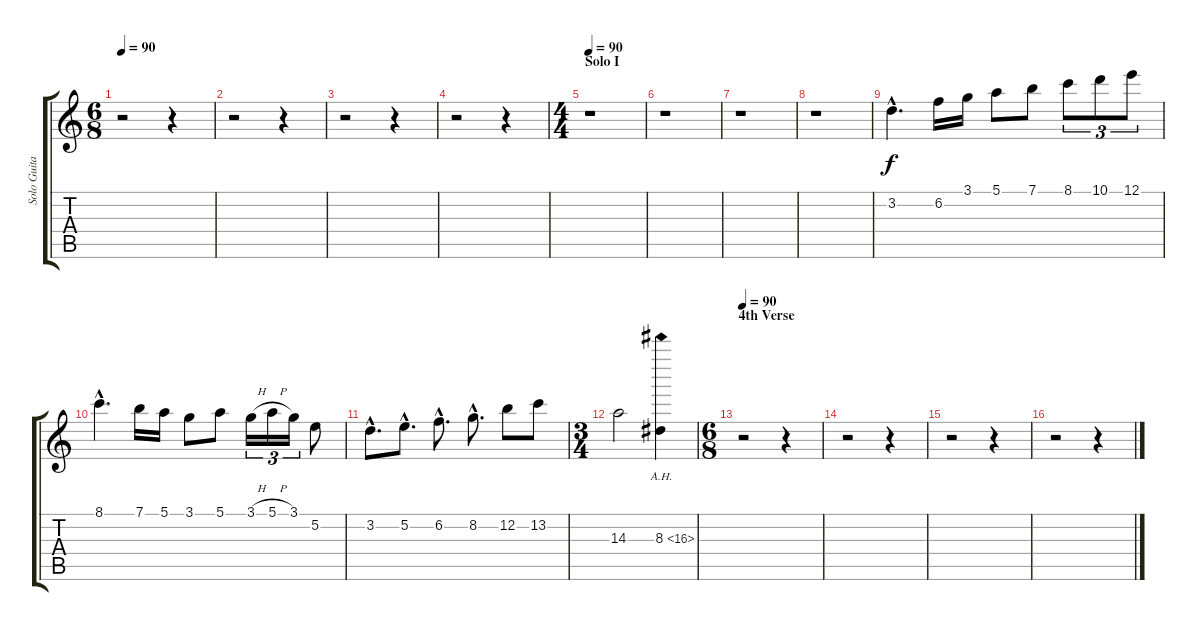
\track ("Solo Guitar" "Solo Guita") {instrument distortionguitar}
\staff {score tabs}
\tuning (E4 B3 G3 D3 A2 E2) {hide}
\ts (6 8)
\tempo 90
\clef g2
\ks c
r.2{dy f} r.4 |
r.2 r.4 |
r.2 r.4 |
r.2 r.4 |
\ts (4 4)
\section ("" "Solo I")
\tempo 90
r.1 |
r.1 |
r.1 |
r.1 |
3.2{hac}.4{d} 6.2.16 3.1.16 5.1.8 7.1.8 8.1.8{tu (3 2)} 10.1.8{tu (3 2)} 12.1.8{tu (3 2)} |
8.1{hac}.4{d} 7.1.16 5.1.16 3.1.8 5.1.8 3.1{h}.16{tu (3 2)} 5.1{h}.16{tu (3 2)} 3.1.16{tu (3 2)} 5.2.8 |
3.2{hac}.8{d} 5.2{hac}.8{d} 6.2{hac}.8{d} 8.2{hac}.8{d} 12.2.8 13.2.8 |
\ts (3 4)
14.3.2 8.3{ah 8}.4 |
\ts (6 8)
\section ("" "4th Verse")
\tempo 90
r.2 r.4 |
r.2 r.4 |
r.2 r.4 |
r.2 r.4
